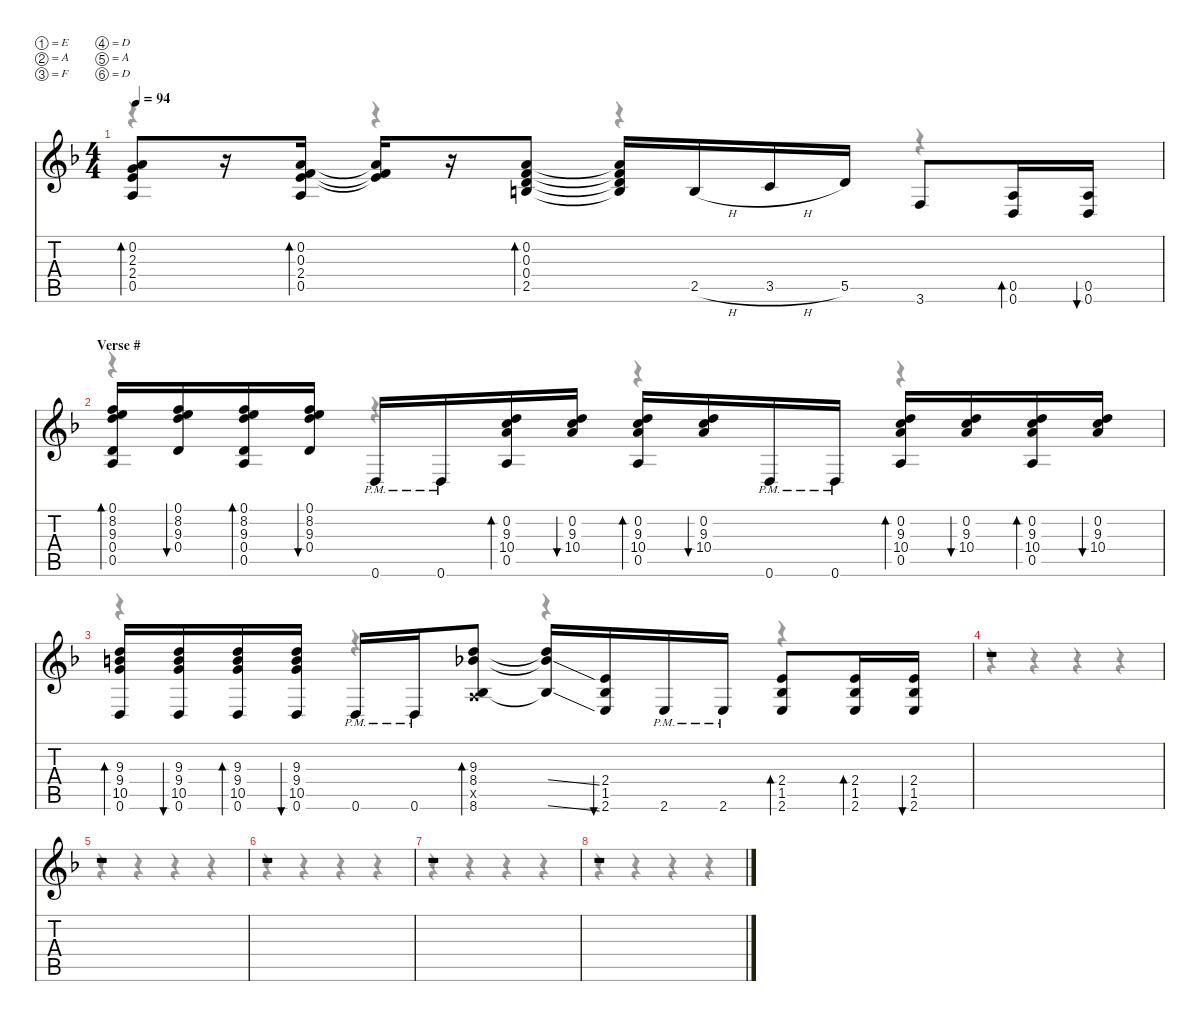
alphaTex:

\defaultSystemsLayout 4
\hideDynamics
\bracketExtendMode nobrackets
\singleTrackTrackNamePolicy hidden
\multiTrackTrackNamePolicy hidden
\otherSystemsTrackNameOrientation horizontal
\track ("Overdub" "dist.guit.") {instrument distortionguitar}
\staff {score tabs}
\tuning (E4 A3 F3 D3 A2 D2)
\voice
\ts (4 4)
\tempo 94
\clef g2
\ks dminor
(0.2{acc forcenatural} 2.3{acc forcenatural} 2.4{acc forcenatural} 0.5{acc forcenatural}).8{bd 30 dy f beam Up} r.16{beam Up} (0.2{acc forcenatural} 0.3{acc forcenatural} 2.4{acc forcenatural} 0.5{acc forcenatural}).16{bd 30 beam Up} (0.2{t acc forcenatural} 0.3{t acc forcenatural} 2.4{t acc forcenatural}).16{beam Up} r.16{beam Up} (0.2{acc forcenatural} 0.3{acc forcenatural} 0.4{acc forcenatural} 2.5{acc forcenatural}).8{bd 30 dy mf beam Up} (0.2{t acc forcenatural} 0.3{t acc forcenatural} 0.4{t acc forcenatural} 2.5{t acc forcenatural}).16{dy f beam Up} 2.5{h acc forcenatural}.16{dy ff beam Up} 3.5{h acc forcenatural}.16{dy fff beam Up} 5.5{acc forcenatural}.16{beam Up} 3.6{acc forcenatural}.8{dy ff beam Up} (0.5{acc forcenatural} 0.6{acc forcenatural}).16{bd 30 dy f beam Up} (0.5{acc forcenatural} 0.6{acc forcenatural}).16{bu 30 beam Up} |
\section ("" "Verse #")
(0.1{acc forcenatural} 8.2{acc forcenatural} 9.3{acc forcenatural} 0.4{acc forcenatural} 0.5{acc forcenatural}).16{bd 30 beam Up} (0.1{acc forcenatural} 8.2{acc forcenatural} 9.3{acc forcenatural} 0.4{acc forcenatural}).16{bu 30 beam Up} (0.1{acc forcenatural} 8.2{acc forcenatural} 9.3{acc forcenatural} 0.4{acc forcenatural} 0.5{acc forcenatural}).16{bd 30 beam Up} (0.1{acc forcenatural} 8.2{acc forcenatural} 9.3{acc forcenatural} 0.4{acc forcenatural}).16{bu 30 beam Up} 0.6{pm acc forcenatural}.16{dy fff beam Up} 0.6{pm acc forcenatural}.16{beam Up} (0.2{acc forcenatural} 9.3{acc forcenatural} 10.4{acc forcenatural} 0.5{acc forcenatural}).16{bd 30 dy f beam Up} (0.2{acc forcenatural} 9.3{acc forcenatural} 10.4{acc forcenatural}).16{bu 30 beam Up} (0.2{acc forcenatural} 9.3{acc forcenatural} 10.4{acc forcenatural} 0.5{acc forcenatural}).16{bd 30 beam Up} (0.2{acc forcenatural} 9.3{acc forcenatural} 10.4{acc forcenatural}).16{bu 30 beam Up} 0.6{pm acc forcenatural}.16{dy fff beam Up} 0.6{pm acc forcenatural}.16{beam Up} (0.2{acc forcenatural} 9.3{acc forcenatural} 10.4{acc forcenatural} 0.5{acc forcenatural}).16{bd 30 dy f beam Up} (0.2{acc forcenatural} 9.3{acc forcenatural} 10.4{acc forcenatural}).16{bu 30 beam Up} (0.2{acc forcenatural} 9.3{acc forcenatural} 10.4{acc forcenatural} 0.5{acc forcenatural}).16{bd 30 beam Up} (0.2{acc forcenatural} 9.3{acc forcenatural} 10.4{acc forcenatural}).16{bu 30 beam Up} |
(9.3{acc forcenatural} 9.4{acc forcenatural} 10.5{acc forcenatural} 0.6{acc forcenatural}).16{bd 30 beam Up} (9.3{acc forcenatural} 9.4{acc forcenatural} 10.5{acc forcenatural} 0.6{acc forcenatural}).16{bu 30 beam Up} (9.3{acc forcenatural} 9.4{acc forcenatural} 10.5{acc forcenatural} 0.6{acc forcenatural}).16{bd 30 beam Up} (9.3{acc forcenatural} 9.4{acc forcenatural} 10.5{acc forcenatural} 0.6{acc forcenatural}).16{bu 30 beam Up} 0.6{pm acc forcenatural}.16{dy fff beam Up} 0.6{pm acc forcenatural}.16{beam Up} (9.3{acc forcenatural} 8.4{acc b} 0.5{x acc forcenatural} 8.6{acc b}).8{bd 30 dy f} (9.3{t acc forcenatural} 8.4{ss t acc b} 8.6{ss t acc b}).16 (2.4{acc forcenatural} 1.5{acc b} 2.6{acc forcenatural}).16{bu 30 dy ff} 2.6{pm acc forcenatural}.16{dy fff beam Up} 2.6{pm acc forcenatural}.16{beam Up} (2.4{acc forcenatural} 1.5{acc b} 2.6{acc forcenatural}).8{bd 30 dy ff} (2.4{acc forcenatural} 1.5{acc b} 2.6{acc forcenatural}).16{bd 30} (2.4{acc forcenatural} 1.5{acc b} 2.6{acc forcenatural}).16{bu 60} |
r.1{beam Up} |
r.1{beam Up} |
r.1{beam Up} |
r.1{beam Up} |
r.1{beam Up}
\voice
\clef g2
\ottava regular
\simile none
\ks dminor
r.4{dy mf beam Down} r.4{beam Down} r.4{beam Down} r.4{beam Down} |
r.4{beam Down} r.4{beam Down} r.4{beam Down} r.4{beam Down} |
r.4{beam Down} r.4{beam Down} r.4{beam Down} r.4{beam Down} |
r.4{beam Down} r.4{beam Down} r.4{beam Down} r.4{beam Down} |
r.4{beam Down} r.4{beam Down} r.4{beam Down} r.4{beam Down} |
r.4{beam Down} r.4{beam Down} r.4{beam Down} r.4{beam Down} |
r.4{beam Down} r.4{beam Down} r.4{beam Down} r.4{beam Down} |
r.4{beam Down} r.4{beam Down} r.4{beam Down} r.4{beam Down}
